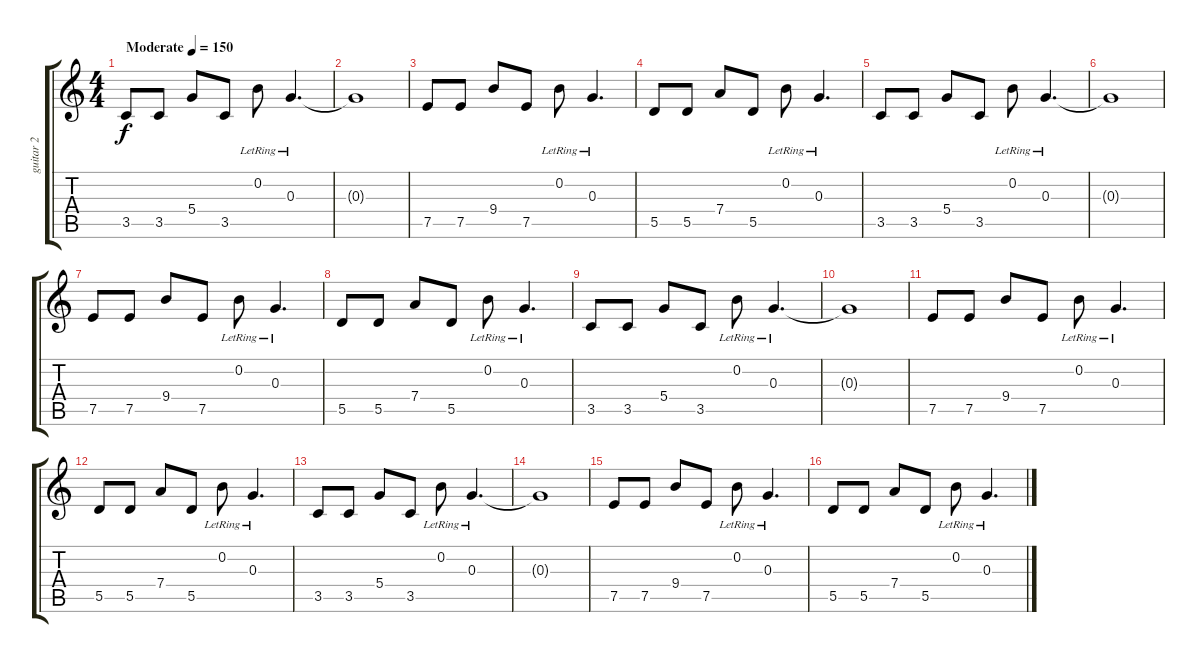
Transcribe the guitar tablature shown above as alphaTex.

\track ("guitar 2" "guitar 2") {instrument acousticguitarsteel}
\staff {score tabs}
\tuning (E4 B3 G3 D3 A2 E2) {hide}
\ts (4 4)
\tempo (150 "Moderate")
\clef g2
\ks c
3.5.8{dy f instrument acousticguitarsteel} 3.5.8 5.4.8 3.5.8 0.2{lr}.8 0.3{lr}.4{d} |
0.3{t}.1 |
7.5.8 7.5.8 9.4.8 7.5.8 0.2{lr}.8 0.3{lr}.4{d} |
5.5.8 5.5.8 7.4.8 5.5.8 0.2{lr}.8 0.3{lr}.4{d} |
3.5.8 3.5.8 5.4.8 3.5.8 0.2{lr}.8 0.3{lr}.4{d} |
0.3{t}.1 |
7.5.8 7.5.8 9.4.8 7.5.8 0.2{lr}.8 0.3{lr}.4{d} |
5.5.8 5.5.8 7.4.8 5.5.8 0.2{lr}.8 0.3{lr}.4{d} |
3.5.8 3.5.8 5.4.8 3.5.8 0.2{lr}.8 0.3{lr}.4{d} |
0.3{t}.1 |
7.5.8 7.5.8 9.4.8 7.5.8 0.2{lr}.8 0.3{lr}.4{d} |
5.5.8 5.5.8 7.4.8 5.5.8 0.2{lr}.8 0.3{lr}.4{d} |
3.5.8 3.5.8 5.4.8 3.5.8 0.2{lr}.8 0.3{lr}.4{d} |
0.3{t}.1 |
7.5.8 7.5.8 9.4.8 7.5.8 0.2{lr}.8 0.3{lr}.4{d} |
5.5.8 5.5.8 7.4.8 5.5.8 0.2{lr}.8 0.3{lr}.4{d}
